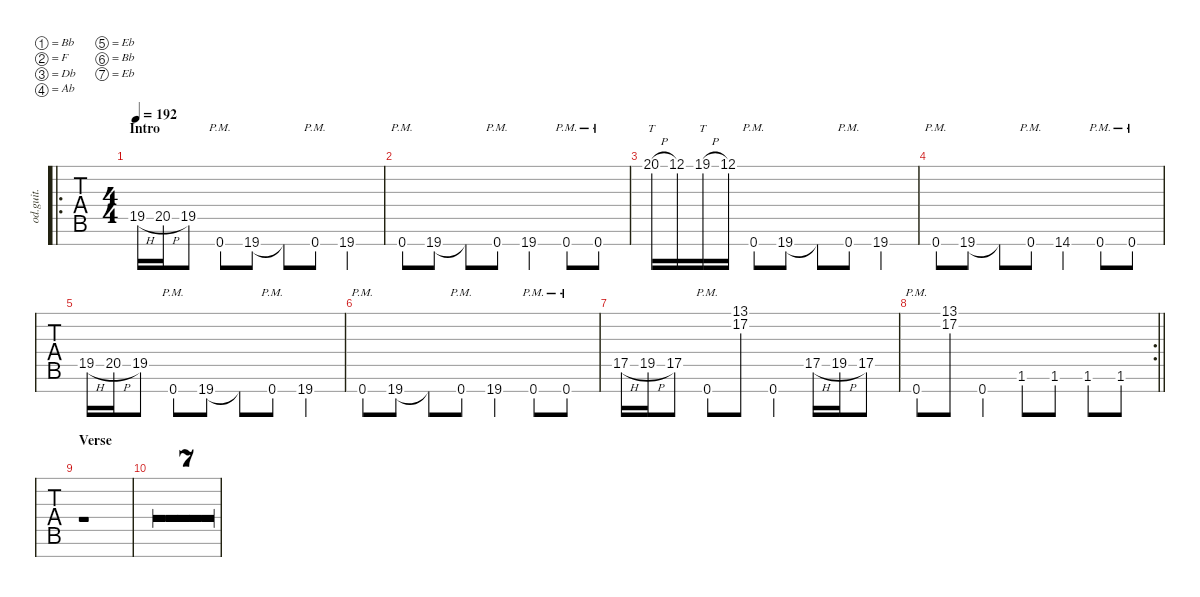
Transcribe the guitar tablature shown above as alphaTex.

\defaultSystemsLayout 4
\hideDynamics
\bracketExtendMode nobrackets
\track ("Rhythm Guitar R" "od.guit.") {multiBarRest instrument distortionguitar}
\staff {tabs}
\tuning (Bb3 F3 Db3 Ab2 Eb2 Bb1 Eb1)
\ro
\ts (4 4)
\section ("" "Intro")
\tempo 192
\clef f4
\ks c
19.5{h acc #}.16{ot 8va dy mf beam Down} 20.5{h}.16{ot 8va beam Down} 19.5{acc #}.8{ot 8va beam Down} 0.7{pm acc #}.8{beam Up} 19.7{acc #}.8{beam Up} 19.7{t acc #}.8{beam Up} 0.7{pm acc #}.8{beam Up} 19.7{acc #}.4{beam Down} |
0.7{pm acc #}.8{beam Up} 19.7{acc #}.8{beam Up} 19.7{t acc #}.8{beam Up} 0.7{pm acc #}.8{beam Up} 19.7{acc #}.4{beam Down} 0.7{pm acc #}.8{beam Up} 0.7{pm acc #}.8{beam Up} |
20.1{h acc #}.16{tt ot 15ma beam Down} 12.1{acc #}.16{ot 15ma beam Down} 19.1{h}.16{tt ot 15ma beam Down} 12.1{acc #}.16{ot 15ma beam Down} 0.7{pm acc #}.8{beam Up} 19.7{acc #}.8{beam Up} 19.7{t acc #}.8{beam Up} 0.7{pm acc #}.8{beam Up} 19.7{acc #}.4{beam Down} |
0.7{pm acc #}.8{beam Up} 19.7{acc #}.8{beam Up} 19.7{t acc #}.8{beam Up} 0.7{pm acc #}.8{beam Up} 14.7.4{beam Down} 0.7{pm acc #}.8{beam Up} 0.7{pm acc #}.8{beam Up} |
19.5{h acc #}.16{ot 8va beam Down} 20.5{h}.16{ot 8va beam Down} 19.5{acc #}.8{ot 8va beam Down} 0.7{pm acc #}.8{beam Up} 19.7{acc #}.8{beam Up} 19.7{t acc #}.8{beam Up} 0.7{pm acc #}.8{beam Up} 19.7{acc #}.4{beam Down} |
0.7{pm acc #}.8{beam Up} 19.7{acc #}.8{beam Up} 19.7{t acc #}.8{beam Up} 0.7{pm acc #}.8{beam Up} 19.7{acc #}.4{beam Down} 0.7{pm acc #}.8{beam Up} 0.7{pm acc #}.8{beam Up} |
17.5{h acc #}.16{ot 8va beam Down} 19.5{h acc #}.16{ot 8va beam Down} 17.5{acc #}.8{ot 8va beam Down} 0.7{pm acc #}.8{beam Up} (13.1 17.2{acc #}).8{ot 15ma beam Up} 0.7{acc #}.4{beam Up} 17.5{h acc #}.16{ot 8va beam Down} 19.5{h acc #}.16{ot 8va beam Down} 17.5{acc #}.8{ot 8va beam Down} |
\rc 2
\barLineRight lightlight
0.7{pm acc #}.8{beam Up} (13.1 17.2{acc #}).8{ot 15ma beam Up} 0.7{acc #}.4{beam Up} 1.6.8{beam Up} 1.6.8{beam Up} 1.6.8{beam Up} 1.6.8{beam Up} |
\section ("" "Verse")
r.1{beam Down} |
r.1{beam Down} |
r.1{beam Down} |
\barLineRight lightlight
r.1{beam Down} |
r.1{beam Down} |
r.1{beam Down} |
r.1{beam Down} |
\barLineRight lightlight
r.1{beam Down}
